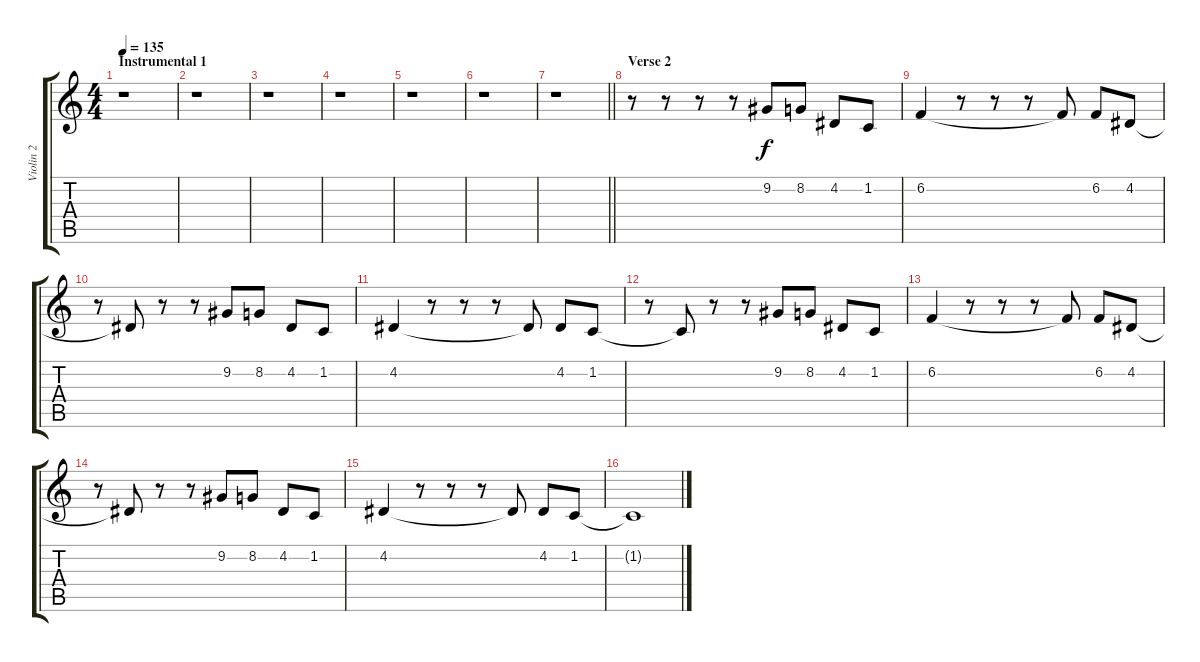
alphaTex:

\track ("Violin 2" "Violin 2") {instrument stringensemble1}
\staff {score tabs}
\tuning (E4 B3 G3 D3 A2 E2) {hide}
\ts (4 4)
\section ("" "Instrumental 1")
\tempo 135
\clef g2
\ks c
r.1{dy f} |
r.1 |
r.1 |
r.1 |
r.1 |
r.1 |
\barLineRight lightlight
r.1 |
\section ("" "Verse 2")
r.8 r.8 r.8 r.8 9.2.8 8.2.8 4.2.8 1.2.8 |
6.2.4 r.8 r.8 r.8 6.2{t}.8 6.2.8 4.2.8 |
r.8 4.2{t}.8 r.8 r.8 9.2.8 8.2.8 4.2.8 1.2.8 |
4.2.4 r.8 r.8 r.8 4.2{t}.8 4.2.8 1.2.8 |
r.8 1.2{t}.8 r.8 r.8 9.2.8 8.2.8 4.2.8 1.2.8 |
6.2.4 r.8 r.8 r.8 6.2{t}.8 6.2.8 4.2.8 |
r.8 4.2{t}.8 r.8 r.8 9.2.8 8.2.8 4.2.8 1.2.8 |
4.2.4 r.8 r.8 r.8 4.2{t}.8 4.2.8 1.2.8 |
1.2{t}.1
